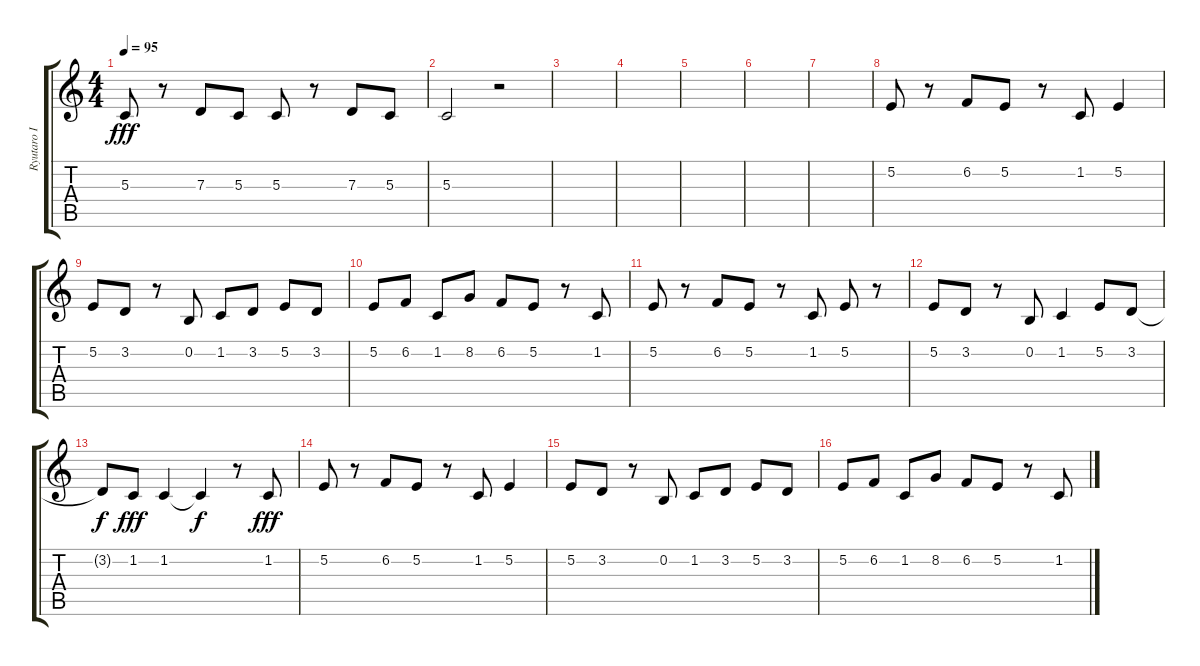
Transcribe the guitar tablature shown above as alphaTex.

\track ("Ryutaro I" "Ryutaro I") {instrument voiceoohs}
\staff {score tabs}
\tuning (E4 B3 G3 D3 A2 E2) {hide}
\ts (4 4)
\tempo 95
\clef g2
\ks c
5.3.8{dy fff} r.8 7.3.8 5.3.8 5.3.8 r.8 7.3.8 5.3.8 |
5.3.2 r.2 |
|
|
|
|
|
5.2.8 r.8 6.2.8 5.2.8 r.8 1.2.8 5.2.4 |
5.2.8 3.2.8 r.8 0.2.8 1.2.8 3.2.8 5.2.8 3.2.8 |
5.2.8 6.2.8 1.2.8 8.2.8 6.2.8 5.2.8 r.8 1.2.8 |
5.2.8 r.8 6.2.8 5.2.8 r.8 1.2.8 5.2.8 r.8 |
5.2.8 3.2.8 r.8 0.2.8 1.2.4 5.2.8 3.2.8 |
3.2{t}.8{dy f} 1.2.8{dy fff} 1.2.4 1.2{t}.4{dy f} r.8 1.2.8{dy fff} |
5.2.8 r.8 6.2.8 5.2.8 r.8 1.2.8 5.2.4 |
5.2.8 3.2.8 r.8 0.2.8 1.2.8 3.2.8 5.2.8 3.2.8 |
5.2.8 6.2.8 1.2.8 8.2.8 6.2.8 5.2.8 r.8 1.2.8
